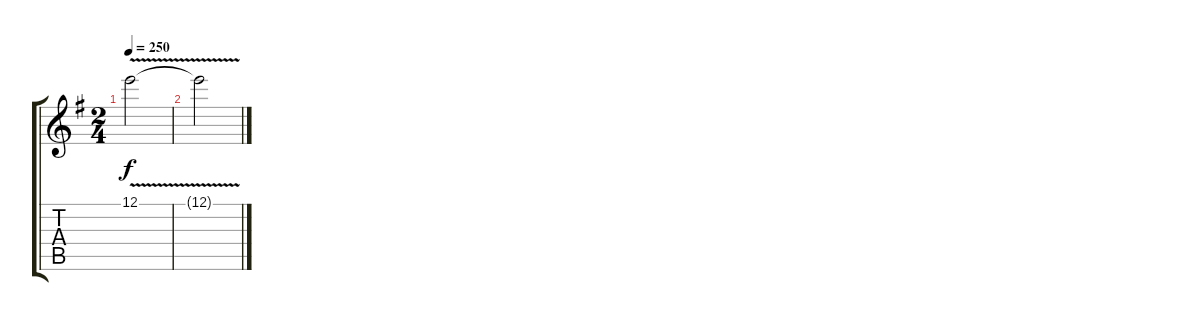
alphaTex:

\track "" {instrument acousticguitarnylon}
\staff {score tabs}
\tuning (E4 B3 G3 D3 A2 E2) {hide}
\ts (2 4)
\tempo 250
\clef g2
\ks g
12.1{v}.2{dy f} |
12.1{t}.2
